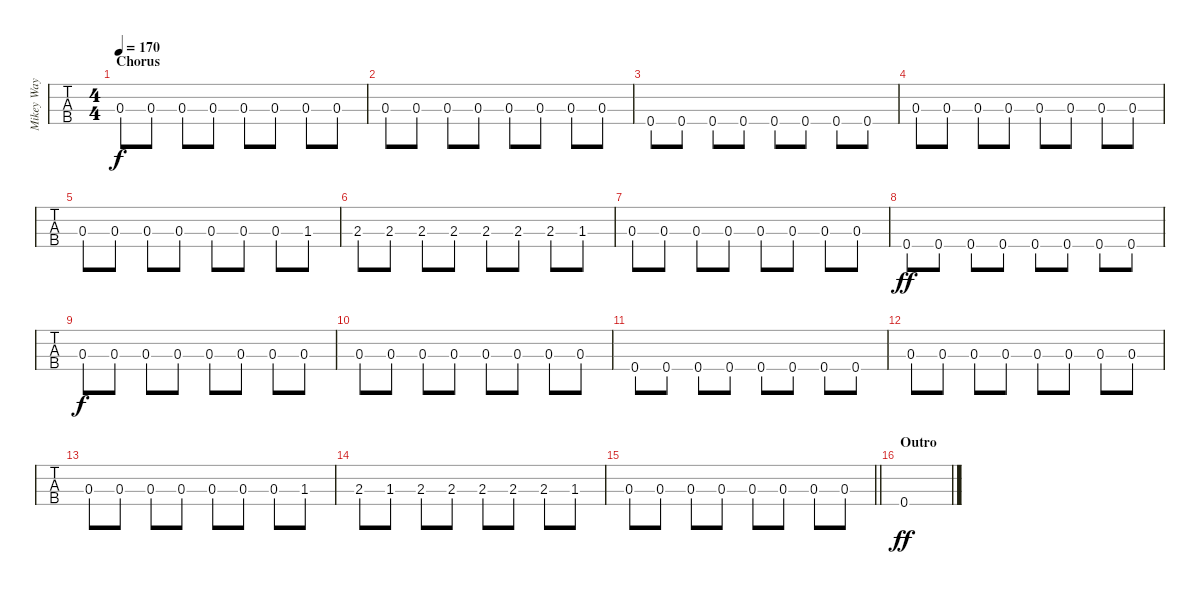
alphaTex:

\track ("Mikey Way - Bass" "Mikey Way ") {instrument electricbassfinger}
\staff {tabs}
\tuning (G2 D2 A1 E1) {hide}
\ts (4 4)
\section ("" "Chorus")
\tempo 170
\clef f4
\ks c
0.3.8{dy f} 0.3.8 0.3.8 0.3.8 0.3.8 0.3.8 0.3.8 0.3.8 |
0.3.8 0.3.8 0.3.8 0.3.8 0.3.8 0.3.8 0.3.8 0.3.8 |
0.4.8 0.4.8 0.4.8 0.4.8 0.4.8 0.4.8 0.4.8 0.4.8 |
0.3.8 0.3.8 0.3.8 0.3.8 0.3.8 0.3.8 0.3.8 0.3.8 |
0.3.8 0.3.8 0.3.8 0.3.8 0.3.8 0.3.8 0.3.8 1.3.8 |
2.3.8 2.3.8 2.3.8 2.3.8 2.3.8 2.3.8 2.3.8 1.3.8 |
0.3.8 0.3.8 0.3.8 0.3.8 0.3.8 0.3.8 0.3.8 0.3.8 |
0.4.8{dy ff} 0.4.8 0.4.8 0.4.8 0.4.8 0.4.8 0.4.8 0.4.8 |
0.3.8{dy f} 0.3.8 0.3.8 0.3.8 0.3.8 0.3.8 0.3.8 0.3.8 |
0.3.8 0.3.8 0.3.8 0.3.8 0.3.8 0.3.8 0.3.8 0.3.8 |
0.4.8 0.4.8 0.4.8 0.4.8 0.4.8 0.4.8 0.4.8 0.4.8 |
0.3.8 0.3.8 0.3.8 0.3.8 0.3.8 0.3.8 0.3.8 0.3.8 |
0.3.8 0.3.8 0.3.8 0.3.8 0.3.8 0.3.8 0.3.8 1.3.8 |
2.3.8 1.3.8 2.3.8 2.3.8 2.3.8 2.3.8 2.3.8 1.3.8 |
\barLineRight lightlight
0.3.8 0.3.8 0.3.8 0.3.8 0.3.8 0.3.8 0.3.8 0.3.8 |
\section ("" "Outro")
0.4.1{dy ff}
